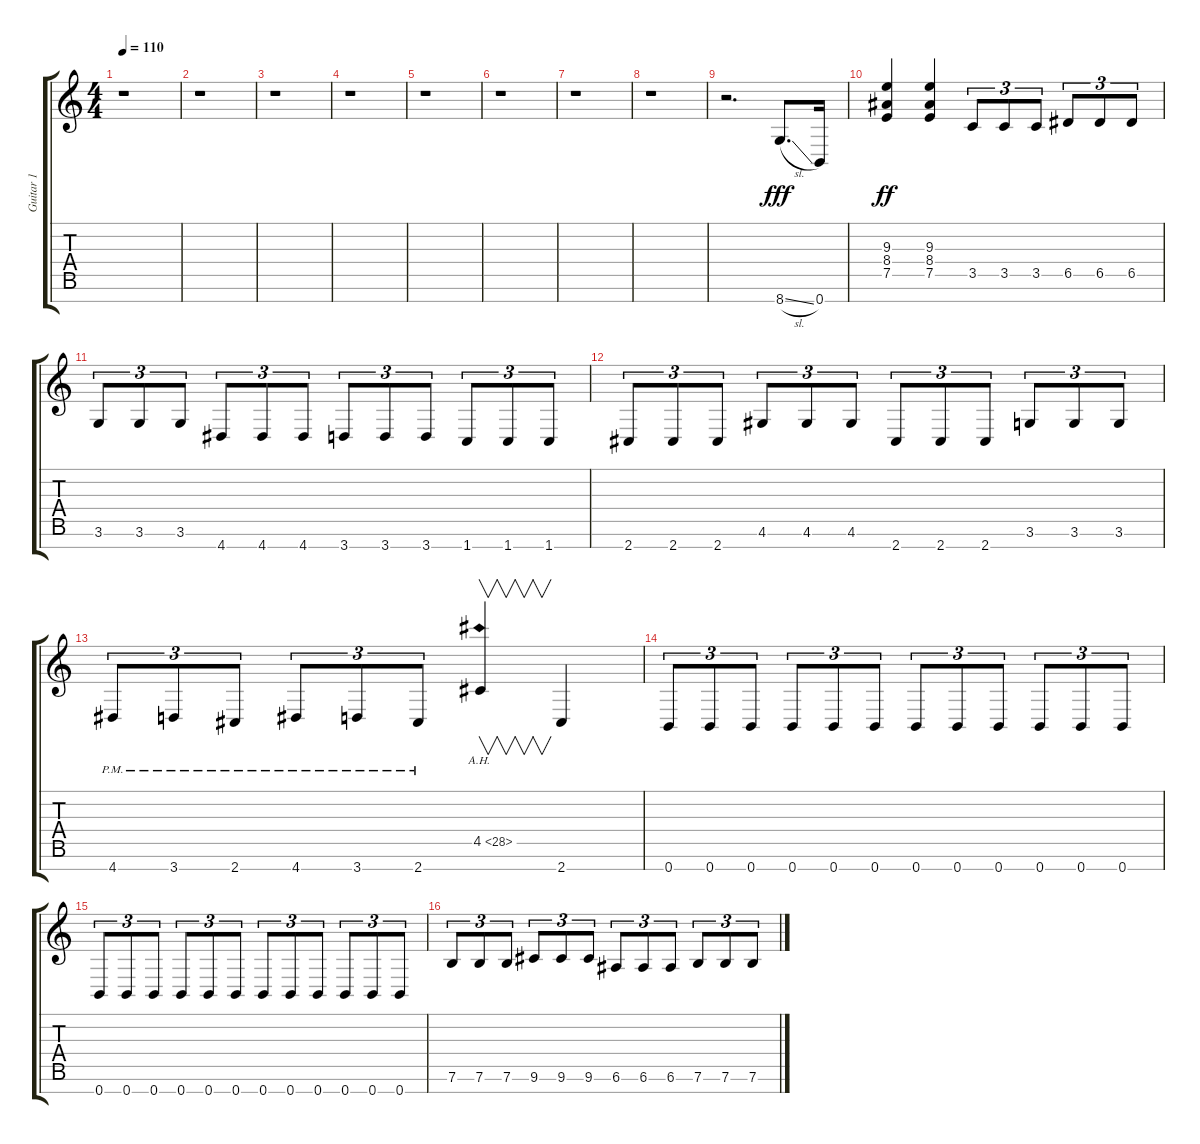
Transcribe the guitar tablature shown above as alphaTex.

\track ("Guitar 1" "Guitar 1") {instrument distortionguitar}
\staff {score tabs}
\tuning (E4 B3 G3 D3 A2 E2 B1) {hide}
\ts (4 4)
\tempo 110
\clef g2
\ks c
r.1{dy fff instrument distortionguitar} |
r.1 |
r.1 |
r.1 |
r.1 |
r.1 |
r.1 |
r.1 |
r.2{d} 8.7{sl}.8{d} 0.7.16 |
(9.3 8.4 7.5).4{dy ff} (9.3 8.4 7.5).4 3.5.8{tu (3 2)} 3.5.8{tu (3 2)} 3.5.8{tu (3 2)} 6.5.8{tu (3 2)} 6.5.8{tu (3 2)} 6.5.8{tu (3 2)} |
3.6.8{tu (3 2)} 3.6.8{tu (3 2)} 3.6.8{tu (3 2)} 4.7.8{tu (3 2)} 4.7.8{tu (3 2)} 4.7.8{tu (3 2)} 3.7.8{tu (3 2)} 3.7.8{tu (3 2)} 3.7.8{tu (3 2)} 1.7.8{tu (3 2)} 1.7.8{tu (3 2)} 1.7.8{tu (3 2)} |
2.7.8{tu (3 2)} 2.7.8{tu (3 2)} 2.7.8{tu (3 2)} 4.6.8{tu (3 2)} 4.6.8{tu (3 2)} 4.6.8{tu (3 2)} 2.7.8{tu (3 2)} 2.7.8{tu (3 2)} 2.7.8{tu (3 2)} 3.6.8{tu (3 2)} 3.6.8{tu (3 2)} 3.6.8{tu (3 2)} |
4.7{pm}.8{tu (3 2)} 3.7{pm}.8{tu (3 2)} 2.7{pm}.8{tu (3 2)} 4.7{pm}.8{tu (3 2)} 3.7{pm}.8{tu (3 2)} 2.7{pm}.8{tu (3 2)} 4.5{ah 24}.4{v} 2.7.4 |
0.7.8{tu (3 2)} 0.7.8{tu (3 2)} 0.7.8{tu (3 2)} 0.7.8{tu (3 2)} 0.7.8{tu (3 2)} 0.7.8{tu (3 2)} 0.7.8{tu (3 2)} 0.7.8{tu (3 2)} 0.7.8{tu (3 2)} 0.7.8{tu (3 2)} 0.7.8{tu (3 2)} 0.7.8{tu (3 2)} |
0.7.8{tu (3 2)} 0.7.8{tu (3 2)} 0.7.8{tu (3 2)} 0.7.8{tu (3 2)} 0.7.8{tu (3 2)} 0.7.8{tu (3 2)} 0.7.8{tu (3 2)} 0.7.8{tu (3 2)} 0.7.8{tu (3 2)} 0.7.8{tu (3 2)} 0.7.8{tu (3 2)} 0.7.8{tu (3 2)} |
7.6.8{tu (3 2)} 7.6.8{tu (3 2)} 7.6.8{tu (3 2)} 9.6.8{tu (3 2)} 9.6.8{tu (3 2)} 9.6.8{tu (3 2)} 6.6.8{tu (3 2)} 6.6.8{tu (3 2)} 6.6.8{tu (3 2)} 7.6.8{tu (3 2)} 7.6.8{tu (3 2)} 7.6.8{tu (3 2)}
